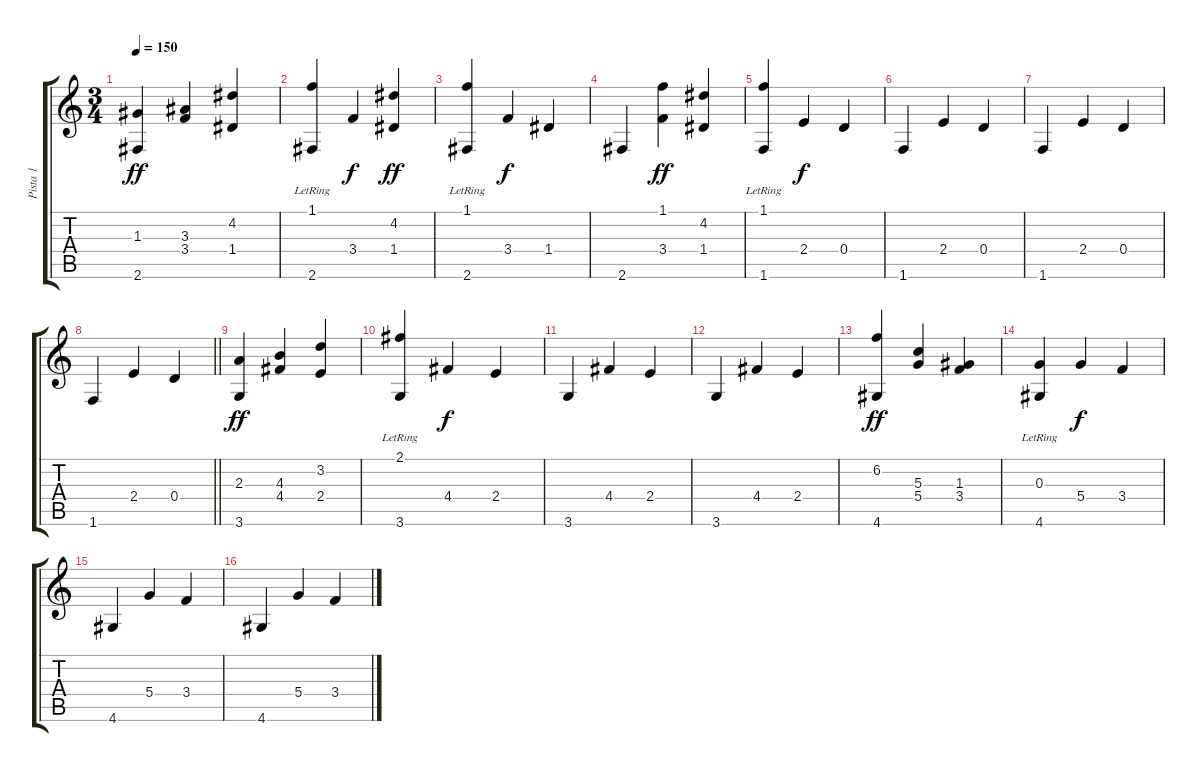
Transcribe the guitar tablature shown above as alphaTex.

\track ("Pista 1" "Pista 1") {instrument acousticguitarsteel}
\staff {score tabs}
\tuning (E4 B3 G3 D3 A2 E2) {hide}
\ts (3 4)
\tempo 150
\clef g2
\ks c
(1.3 2.6).4{dy ff} (3.3 3.4).4 (4.2 1.4).4 |
(1.1{lr} 2.6).4 3.4.4{dy f} (4.2 1.4).4{dy ff} |
(1.1{lr} 2.6).4 3.4.4{dy f} 1.4.4 |
2.6.4 (1.1 3.4).4{dy ff} (4.2 1.4).4 |
(1.1{lr} 1.6).4 2.4.4{dy f} 0.4.4 |
1.6.4 2.4.4 0.4.4 |
1.6.4 2.4.4 0.4.4 |
\barLineRight lightlight
1.6.4 2.4.4 0.4.4 |
(2.3 3.6).4{dy ff} (4.3 4.4).4 (3.2 2.4).4 |
(2.1{lr} 3.6).4 4.4.4{dy f} 2.4.4 |
3.6.4 4.4.4 2.4.4 |
3.6.4 4.4.4 2.4.4 |
(6.2 4.6).4{dy ff} (5.3 5.4).4 (1.3 3.4).4 |
(0.3{lr} 4.6).4 5.4.4{dy f} 3.4.4 |
4.6.4 5.4.4 3.4.4 |
4.6.4 5.4.4 3.4.4
